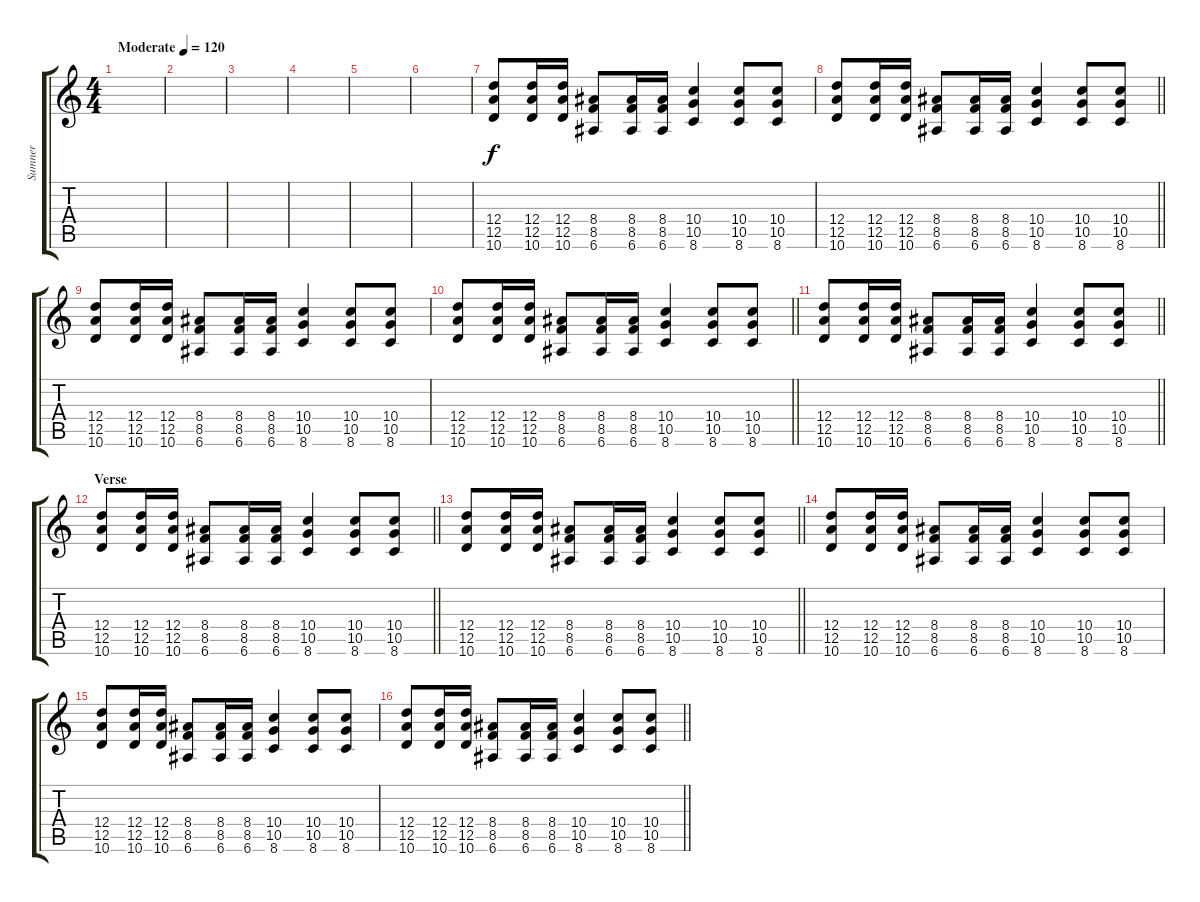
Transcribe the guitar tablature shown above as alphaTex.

\track ("Sumner" "Sumner") {instrument distortionguitar}
\staff {score tabs}
\tuning (E4 B3 G3 D3 A2 E2) {hide}
\ts (4 4)
\tempo (120 "Moderate")
\clef g2
\ks c
|
|
|
|
|
|
(12.4 12.5 10.6).8 (12.4 12.5 10.6).16 (12.4 12.5 10.6).16 (8.4 8.5 6.6).8 (8.4 8.5 6.6).16 (8.4 8.5 6.6).16 (10.4 10.5 8.6).4 (10.4 10.5 8.6).8 (10.4 10.5 8.6).8 |
\barLineRight lightlight
(12.4 12.5 10.6).8 (12.4 12.5 10.6).16 (12.4 12.5 10.6).16 (8.4 8.5 6.6).8 (8.4 8.5 6.6).16 (8.4 8.5 6.6).16 (10.4 10.5 8.6).4 (10.4 10.5 8.6).8 (10.4 10.5 8.6).8 |
(12.4 12.5 10.6).8 (12.4 12.5 10.6).16 (12.4 12.5 10.6).16 (8.4 8.5 6.6).8 (8.4 8.5 6.6).16 (8.4 8.5 6.6).16 (10.4 10.5 8.6).4 (10.4 10.5 8.6).8 (10.4 10.5 8.6).8 |
\barLineRight lightlight
(12.4 12.5 10.6).8 (12.4 12.5 10.6).16 (12.4 12.5 10.6).16 (8.4 8.5 6.6).8 (8.4 8.5 6.6).16 (8.4 8.5 6.6).16 (10.4 10.5 8.6).4 (10.4 10.5 8.6).8 (10.4 10.5 8.6).8 |
\barLineRight lightlight
(12.4 12.5 10.6).8 (12.4 12.5 10.6).16 (12.4 12.5 10.6).16 (8.4 8.5 6.6).8 (8.4 8.5 6.6).16 (8.4 8.5 6.6).16 (10.4 10.5 8.6).4 (10.4 10.5 8.6).8 (10.4 10.5 8.6).8 |
\section ("" "Verse")
\barLineRight lightlight
(12.4 12.5 10.6).8 (12.4 12.5 10.6).16 (12.4 12.5 10.6).16 (8.4 8.5 6.6).8 (8.4 8.5 6.6).16 (8.4 8.5 6.6).16 (10.4 10.5 8.6).4 (10.4 10.5 8.6).8 (10.4 10.5 8.6).8 |
\barLineRight lightlight
(12.4 12.5 10.6).8 (12.4 12.5 10.6).16 (12.4 12.5 10.6).16 (8.4 8.5 6.6).8 (8.4 8.5 6.6).16 (8.4 8.5 6.6).16 (10.4 10.5 8.6).4 (10.4 10.5 8.6).8 (10.4 10.5 8.6).8 |
(12.4 12.5 10.6).8 (12.4 12.5 10.6).16 (12.4 12.5 10.6).16 (8.4 8.5 6.6).8 (8.4 8.5 6.6).16 (8.4 8.5 6.6).16 (10.4 10.5 8.6).4 (10.4 10.5 8.6).8 (10.4 10.5 8.6).8 |
(12.4 12.5 10.6).8 (12.4 12.5 10.6).16 (12.4 12.5 10.6).16 (8.4 8.5 6.6).8 (8.4 8.5 6.6).16 (8.4 8.5 6.6).16 (10.4 10.5 8.6).4 (10.4 10.5 8.6).8 (10.4 10.5 8.6).8 |
\barLineRight lightlight
(12.4 12.5 10.6).8 (12.4 12.5 10.6).16 (12.4 12.5 10.6).16 (8.4 8.5 6.6).8 (8.4 8.5 6.6).16 (8.4 8.5 6.6).16 (10.4 10.5 8.6).4 (10.4 10.5 8.6).8 (10.4 10.5 8.6).8
